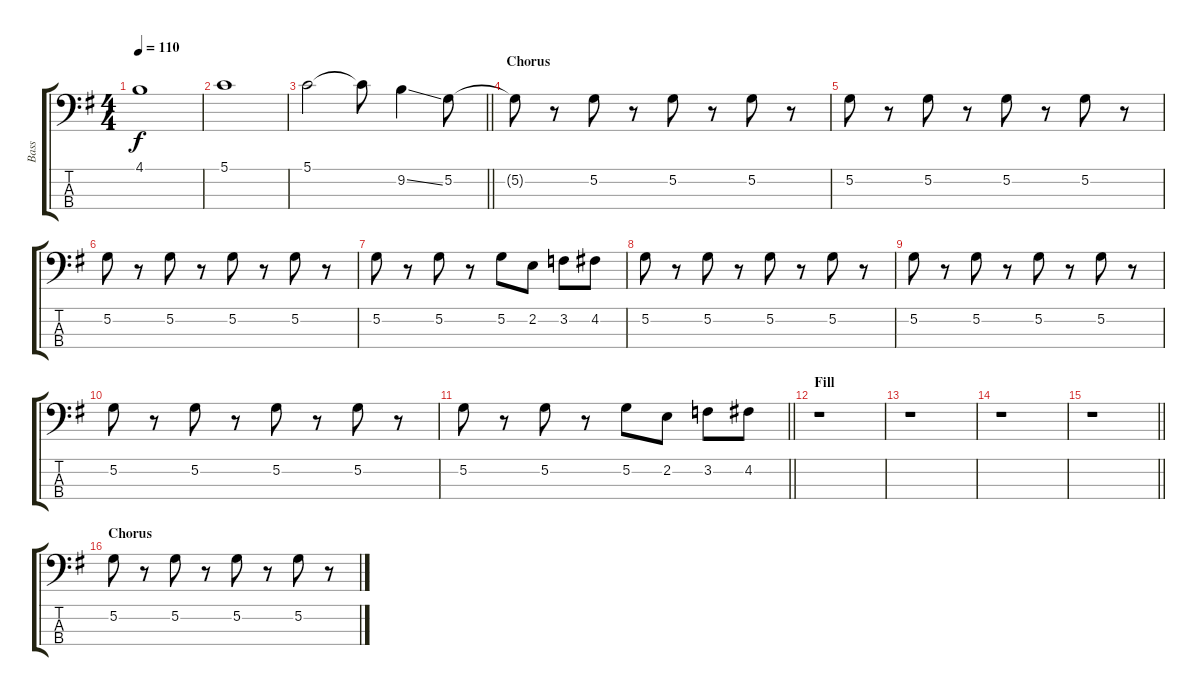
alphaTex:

\track ("Bass" "Bass") {instrument electricbassfinger}
\staff {score tabs}
\tuning (G2 D2 A1 E1) {hide}
\ts (4 4)
\tempo 110
\clef f4
\ks g
4.1.1{dy f} |
5.1.1 |
\barLineRight lightlight
5.1.2 5.1{t}.8 9.2{ss}.4 5.2.8 |
\section ("" "Chorus")
5.2{t}.8 r.8 5.2.8 r.8 5.2.8 r.8 5.2.8 r.8 |
5.2.8 r.8 5.2.8 r.8 5.2.8 r.8 5.2.8 r.8 |
5.2.8 r.8 5.2.8 r.8 5.2.8 r.8 5.2.8 r.8 |
5.2.8 r.8 5.2.8 r.8 5.2.8 2.2.8 3.2.8 4.2.8 |
5.2.8 r.8 5.2.8 r.8 5.2.8 r.8 5.2.8 r.8 |
5.2.8 r.8 5.2.8 r.8 5.2.8 r.8 5.2.8 r.8 |
5.2.8 r.8 5.2.8 r.8 5.2.8 r.8 5.2.8 r.8 |
\barLineRight lightlight
5.2.8 r.8 5.2.8 r.8 5.2.8 2.2.8 3.2.8 4.2.8 |
\section ("" "Fill")
r.1 |
r.1 |
r.1 |
\barLineRight lightlight
r.1 |
\section ("" "Chorus")
5.2.8 r.8 5.2.8 r.8 5.2.8 r.8 5.2.8 r.8
